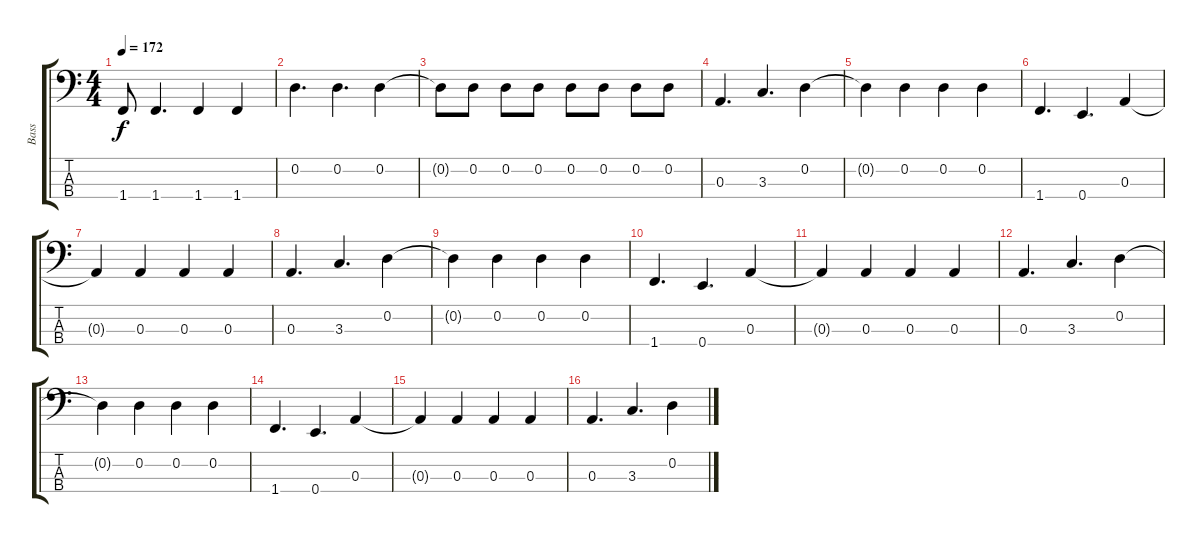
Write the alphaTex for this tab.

\track ("Bass" "Bass") {instrument electricbassfinger}
\staff {score tabs}
\tuning (G2 D2 A1 E1) {hide}
\ts (4 4)
\tempo 172
\clef f4
\ks c
1.4{t}.8{dy f} 1.4.4{d} 1.4.4 1.4.4 |
0.2.4{d} 0.2.4{d} 0.2.4 |
0.2{t}.8 0.2.8 0.2.8 0.2.8 0.2.8 0.2.8 0.2.8 0.2.8 |
0.3.4{d} 3.3.4{d} 0.2.4 |
0.2{t}.4 0.2.4 0.2.4 0.2.4 |
1.4.4{d} 0.4.4{d} 0.3.4 |
0.3{t}.4 0.3.4 0.3.4 0.3.4 |
0.3.4{d} 3.3.4{d} 0.2.4 |
0.2{t}.4 0.2.4 0.2.4 0.2.4 |
1.4.4{d} 0.4.4{d} 0.3.4 |
0.3{t}.4 0.3.4 0.3.4 0.3.4 |
0.3.4{d} 3.3.4{d} 0.2.4 |
0.2{t}.4 0.2.4 0.2.4 0.2.4 |
1.4.4{d} 0.4.4{d} 0.3.4 |
0.3{t}.4 0.3.4 0.3.4 0.3.4 |
0.3.4{d} 3.3.4{d} 0.2.4
